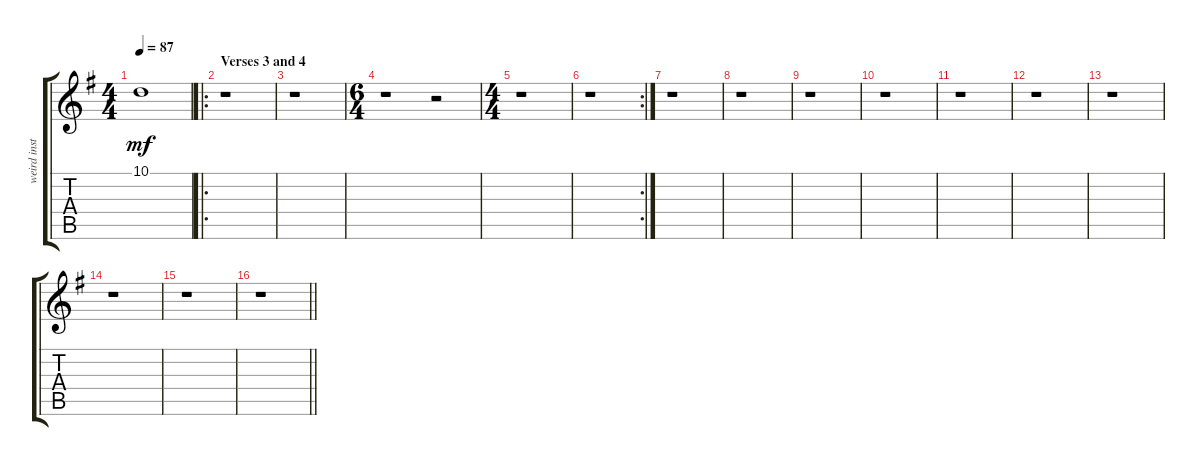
\track ("weird instrument (???)" "weird inst") {instrument lead1square}
\staff {score tabs}
\tuning (E4 B3 G3 D3 A2 E2) {hide}
\ts (4 4)
\tempo 87
\clef g2
\ks g
10.1{t}.1{dy mf} |
\ro
\section ("" "Verses 3 and 4")
r.1 |
r.1 |
\ts (6 4)
r.1 r.2 |
\ts (4 4)
r.1 |
\rc 2
r.1 |
r.1 |
r.1 |
r.1 |
r.1 |
r.1 |
r.1 |
r.1 |
r.1 |
r.1 |
\barLineRight lightlight
r.1
